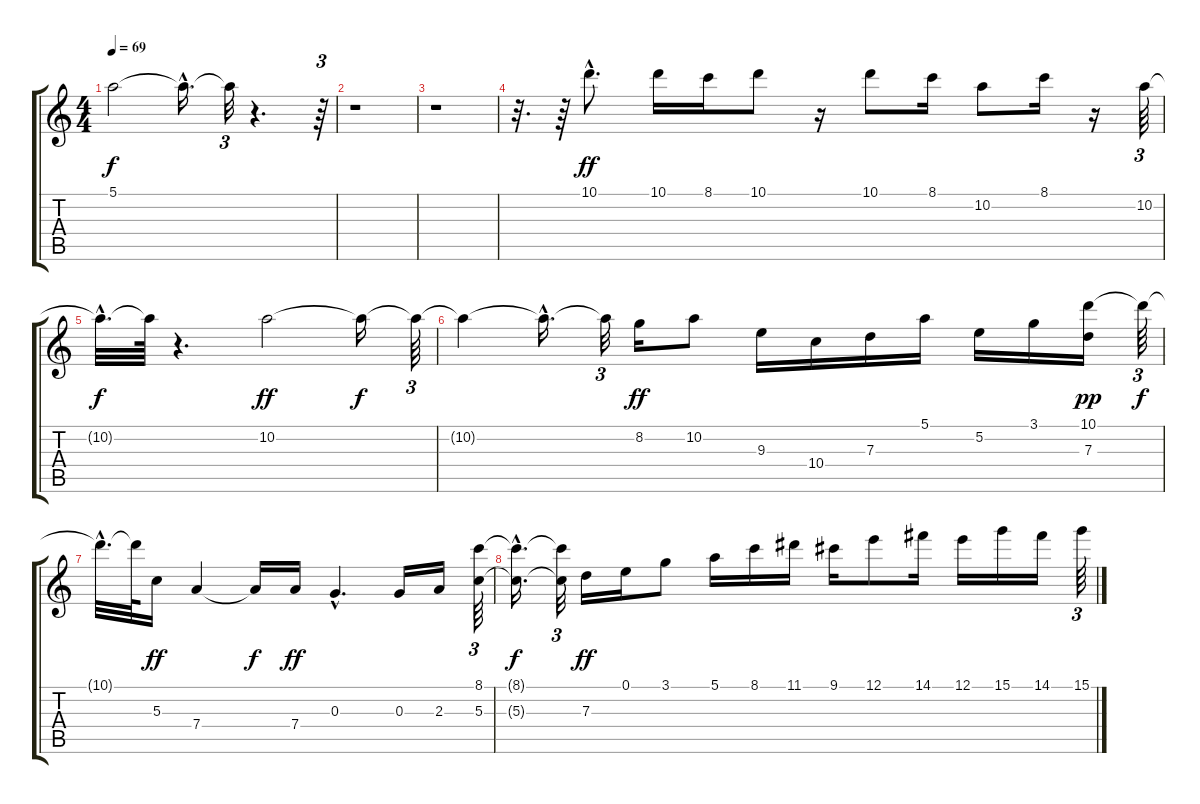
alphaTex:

\track "" {instrument distortionguitar}
\staff {score tabs}
\tuning (E4 B3 G3 D3 A2 E2) {hide}
\ts (4 4)
\tempo 69
\clef g2
\ks c
5.1{t}.2{dy f} 5.1{hac t}.16{d} 5.1{t}.32{tu (3 2)} r.4{d} r.64{tu (3 2)} |
r.1 |
r.1 |
r.32{d} r.64 10.1{hac}.8{d dy ff} 10.1.16 8.1.16 10.1.8 r.16 10.1.8 8.1.16 10.2.8 8.1.16 r.16 10.2.64{tu (3 2)} |
10.2{hac t}.32{d dy f} 10.2{t}.64 r.4{d} 10.2.2{dy ff} 10.2{t}.16{dy f} 10.2{t}.64{tu (3 2)} |
10.2{t}.4 10.2{hac t}.16{d} 10.2{t}.32{tu (3 2)} 8.2.16{dy ff} 10.2.8 9.3.16 10.4.16 7.3.16 5.1.16 5.2.16 3.1.16 (10.1 7.3).16{dy pp} 10.1{t}.64{tu (3 2) dy f} |
10.1{hac t}.32{d} 10.1{t}.64 5.3.16{dy ff} 7.4.4 7.4{t}.16{dy f} 7.4.16{dy ff} 0.3{hac}.4{d} 0.3.16 2.3.16 (8.1 5.3).64{tu (3 2)} |
(8.1{hac t} 5.3{hac t}).16{d dy f} (8.1{t} 5.3{t}).32{tu (3 2)} 7.3.16{dy ff} 0.1.16 3.1.8 5.1.16 8.1.16 11.1.16 9.1.16 12.1.8 14.1.16 12.1.16 15.1.16 14.1.16 15.1.64{tu (3 2)}
